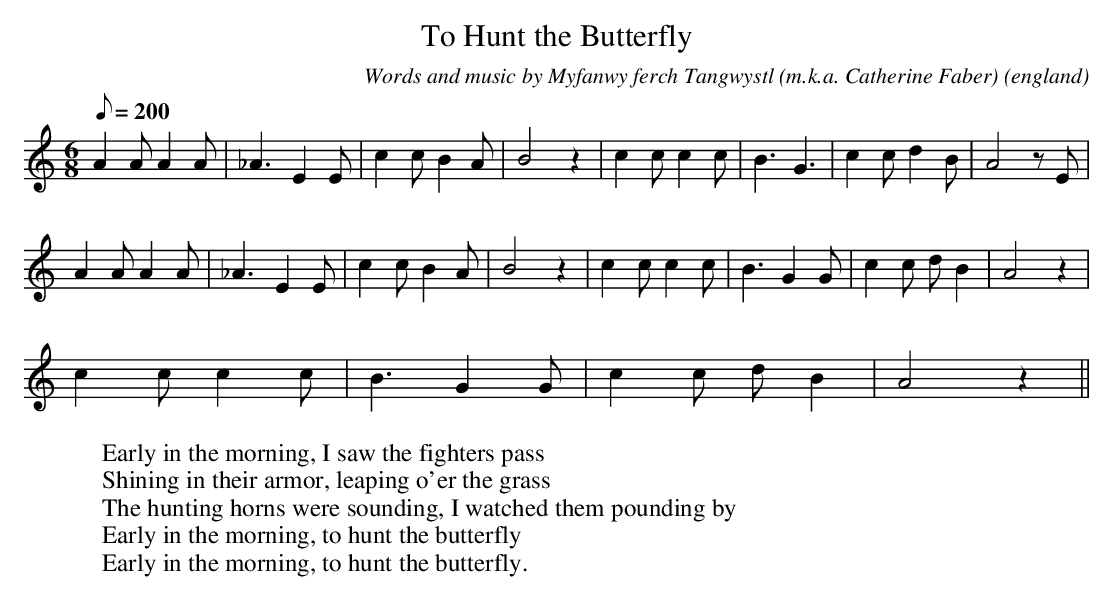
X:1
T:To Hunt the Butterfly
O:england
M:6/8
L:1/8
Q:200
C:Words and music by Myfanwy ferch Tangwystl (m.k.a. Catherine Faber)
W:Early in the morning, I saw the fighters pass
W:Shining in their armor, leaping o'er the grass
W:The hunting horns were sounding, I watched them pounding by
W:Early in the morning, to hunt the butterfly
W:Early in the morning, to hunt the butterfly.
K:C
A2 A A2 A|_A3 E2 E|c2 c B2 A|B4 z2|c2 c c2 c|B3 G3|c2 c d2 B|A4 z E|
A2 A A2 A|_A3 E2 E|c2 c B2 A|B4 z2|c2 c c2 c|B3 G2 G|c2 c d B2|A4 z2|
c2 c c2 c|B3 G2 G|c2 c d B2|A4 z2||
